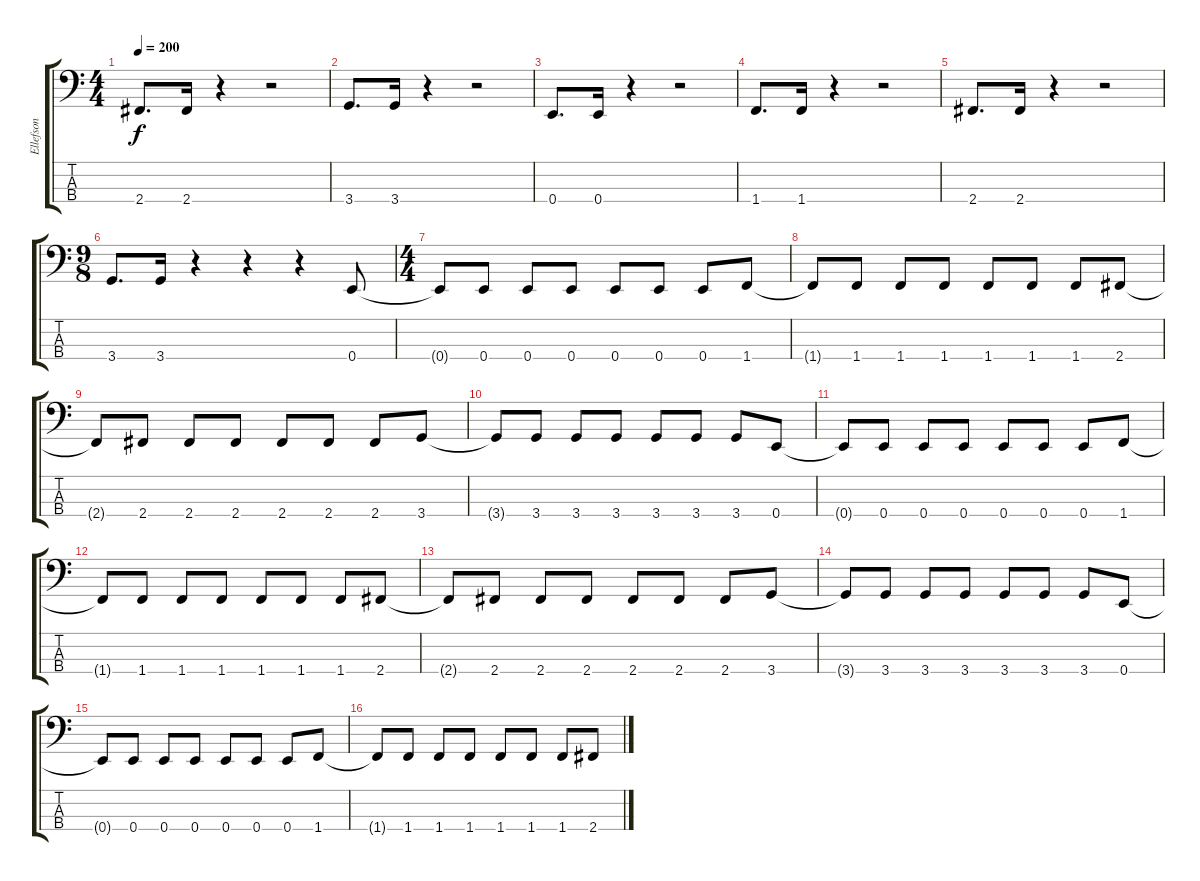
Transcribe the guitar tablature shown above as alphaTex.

\track ("Ellefson" "Ellefson") {instrument electricbasspick}
\staff {score tabs}
\tuning (G2 D2 A1 E1) {hide}
\ts (4 4)
\tempo 200
\clef f4
\ks c
2.4.8{d dy f} 2.4.16 r.4 r.2 |
3.4.8{d} 3.4.16 r.4 r.2 |
0.4.8{d} 0.4.16 r.4 r.2 |
1.4.8{d} 1.4.16 r.4 r.2 |
2.4.8{d} 2.4.16 r.4 r.2 |
\ts (9 8)
3.4.8{d} 3.4.16 r.4 r.4 r.4 0.4.8 |
\ts (4 4)
0.4{t}.8 0.4.8 0.4.8 0.4.8 0.4.8 0.4.8 0.4.8 1.4.8 |
1.4{t}.8 1.4.8 1.4.8 1.4.8 1.4.8 1.4.8 1.4.8 2.4.8 |
2.4{t}.8 2.4.8 2.4.8 2.4.8 2.4.8 2.4.8 2.4.8 3.4.8 |
3.4{t}.8 3.4.8 3.4.8 3.4.8 3.4.8 3.4.8 3.4.8 0.4.8 |
0.4{t}.8 0.4.8 0.4.8 0.4.8 0.4.8 0.4.8 0.4.8 1.4.8 |
1.4{t}.8 1.4.8 1.4.8 1.4.8 1.4.8 1.4.8 1.4.8 2.4.8 |
2.4{t}.8 2.4.8 2.4.8 2.4.8 2.4.8 2.4.8 2.4.8 3.4.8 |
3.4{t}.8 3.4.8 3.4.8 3.4.8 3.4.8 3.4.8 3.4.8 0.4.8 |
0.4{t}.8 0.4.8 0.4.8 0.4.8 0.4.8 0.4.8 0.4.8 1.4.8 |
1.4{t}.8 1.4.8 1.4.8 1.4.8 1.4.8 1.4.8 1.4.8 2.4.8
